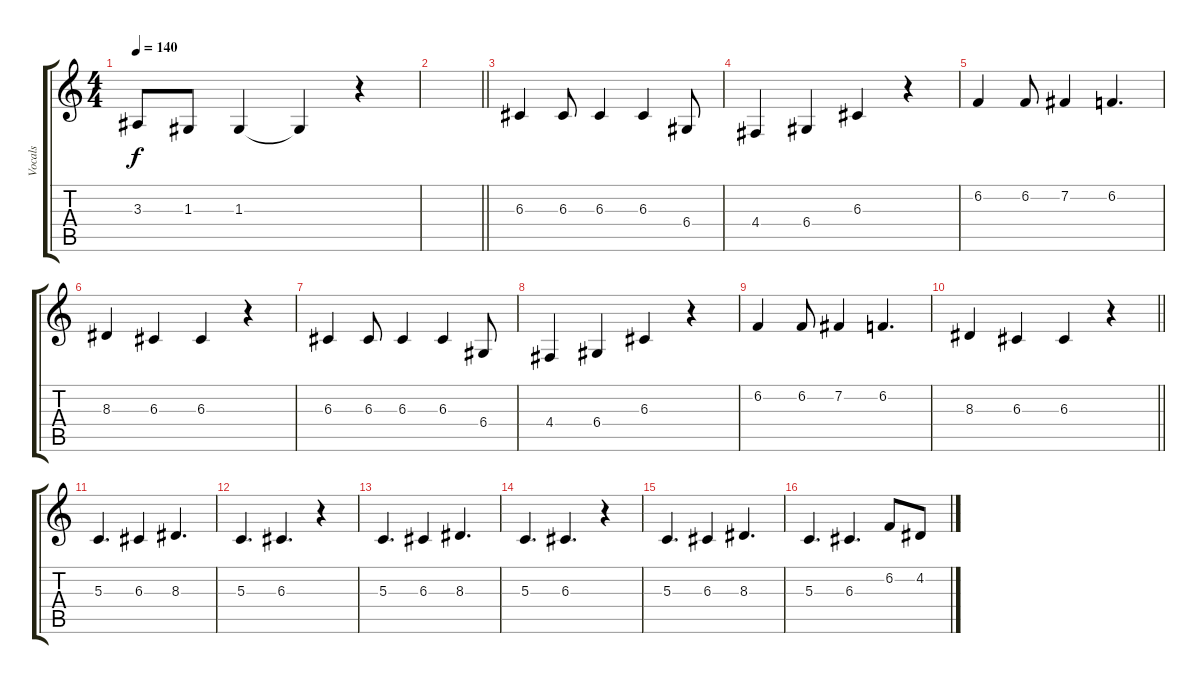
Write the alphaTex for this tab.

\track ("Vocals" "Vocals") {instrument clarinet}
\staff {score tabs}
\tuning (E4 B3 G3 D3 A2 E2) {hide}
\ts (4 4)
\tempo 140
\clef g2
\ks c
3.3{t}.8{dy f} 1.3.8 1.3.4 1.3{t}.4 r.4 |
\barLineRight lightlight
|
6.3.4 6.3.8 6.3.4 6.3.4 6.4.8 |
4.4.4 6.4.4 6.3.4 r.4 |
6.2.4 6.2.8 7.2.4 6.2.4{d} |
8.3.4 6.3.4 6.3.4 r.4 |
6.3.4 6.3.8 6.3.4 6.3.4 6.4.8 |
4.4.4 6.4.4 6.3.4 r.4 |
6.2.4 6.2.8 7.2.4 6.2.4{d} |
\barLineRight lightlight
8.3.4 6.3.4 6.3.4 r.4 |
5.3.4{d} 6.3.4 8.3.4{d} |
5.3.4{d} 6.3.4{d} r.4 |
5.3.4{d} 6.3.4 8.3.4{d} |
5.3.4{d} 6.3.4{d} r.4 |
5.3.4{d} 6.3.4 8.3.4{d} |
5.3.4{d} 6.3.4{d} 6.2.8 4.2.8
